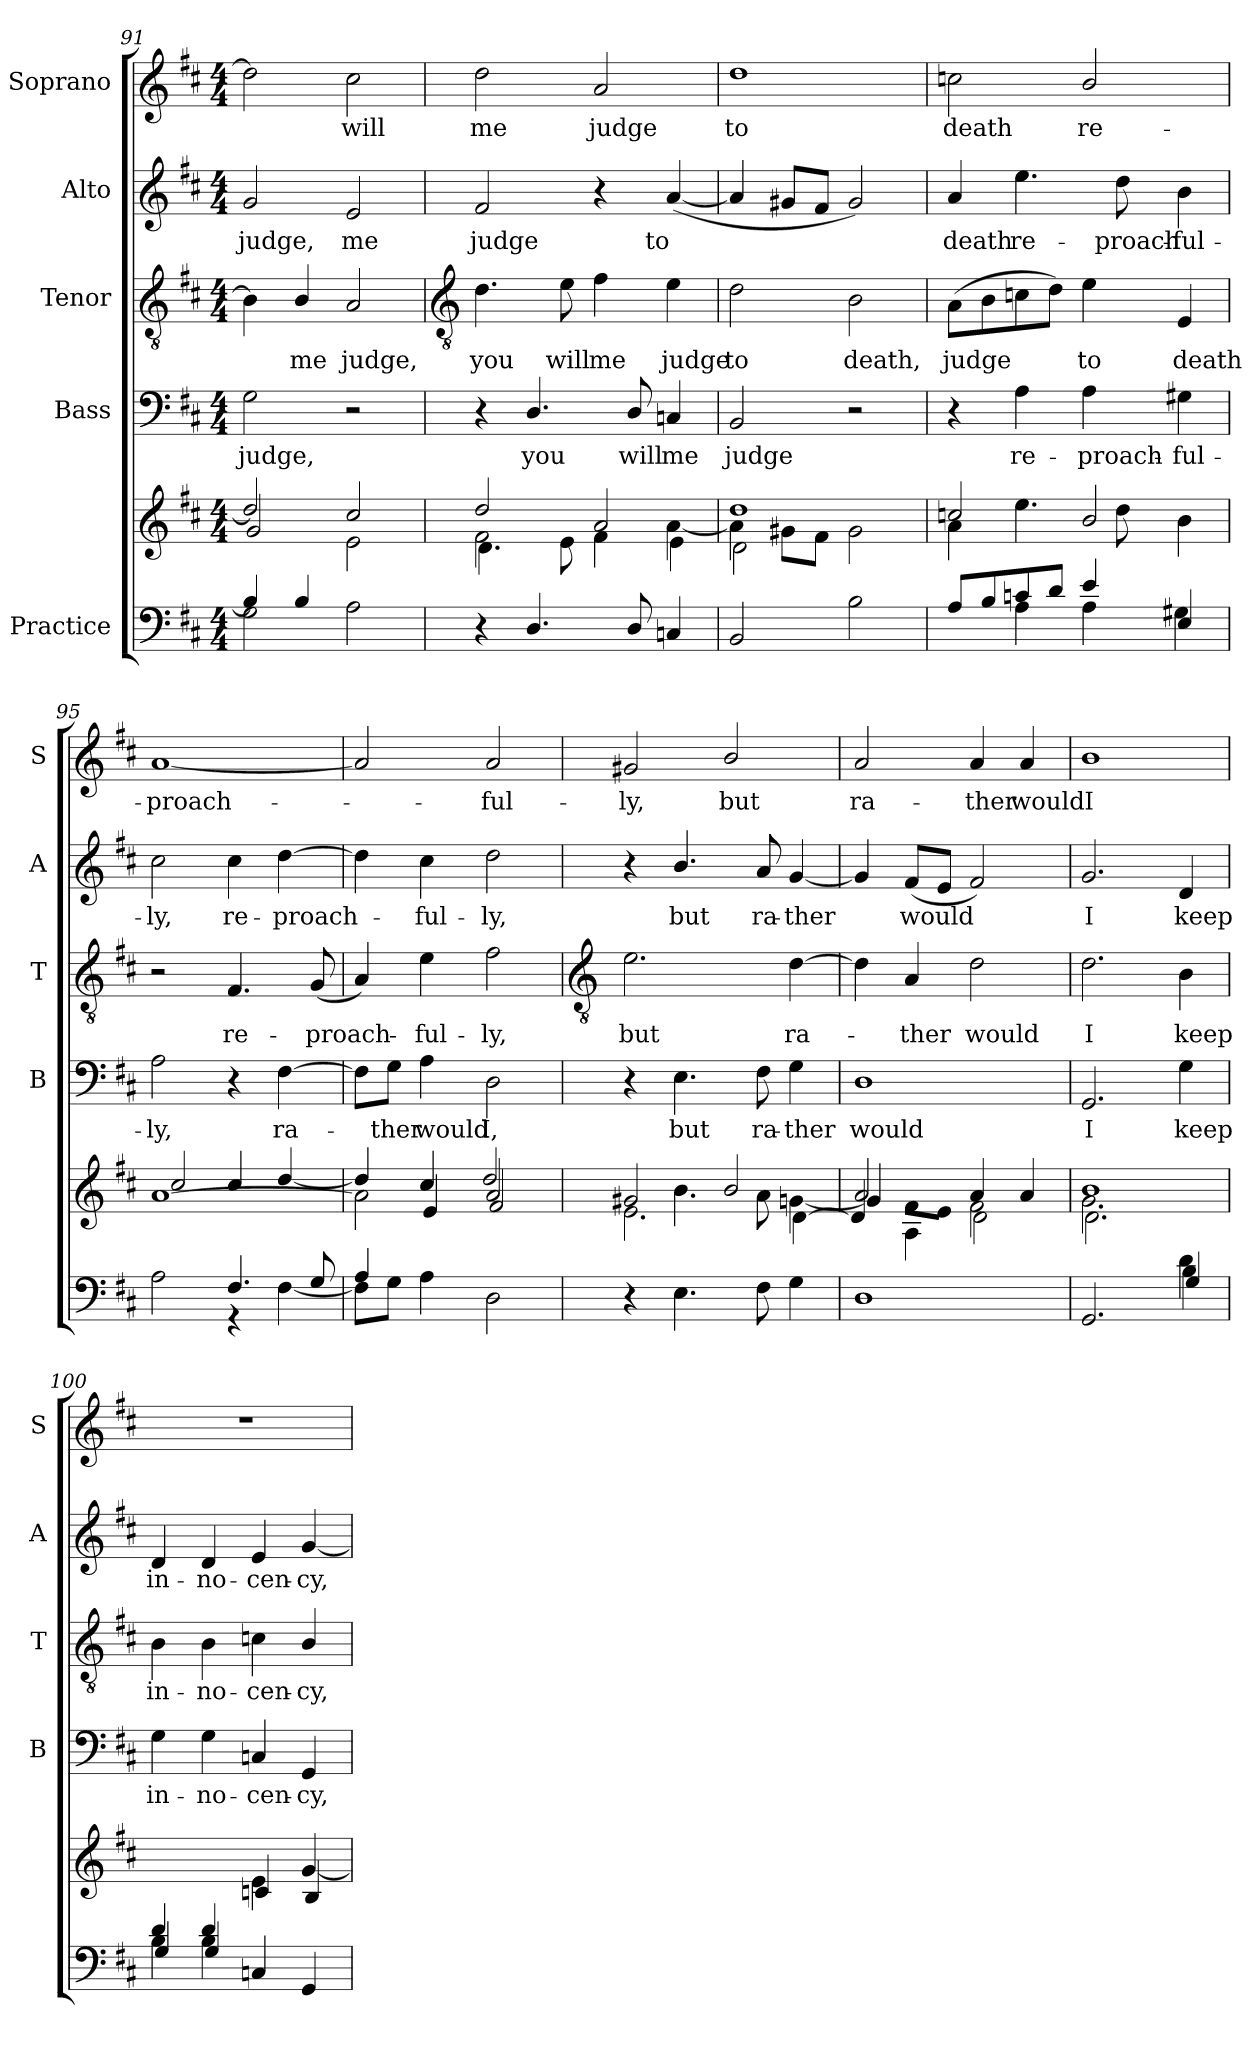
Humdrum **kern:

**kern	**kern	**kern	**text	**kern	**text	**kern	**text	**kern	**text
*part5	*part5	*part4	*part4	*part3	*part3	*part2	*part2	*part1	*part1
*staff6	*staff5	*staff4	*staff4	*staff3	*staff3	*staff2	*staff2	*staff1	*staff1
*I"Practice	*	*I"Bass	*	*I"Tenor	*	*I"Alto	*	*I"Soprano	*
*	*	*I'B	*	*I'T	*	*I'A	*	*I'S	*
*clefF4	*clefG2	*clefF4	*	*clefGv2	*	*clefG2	*	*clefG2	*
*k[f#c#]	*k[f#c#]	*k[f#c#]	*	*k[f#c#]	*	*k[f#c#]	*	*k[f#c#]	*
*D:	*D:	*D:	*	*D:	*	*D:	*	*D:	*
*M4/4	*M4/4	*M4/4	*	*M4/4	*	*M4/4	*	*M4/4	*
=91	=91	=91	=91	=91	=91	=91	=91	=91	=91
*^	*^	*	*	*	*	*	*	*	*
!	!	!	!	!	!LO:LY:b	!	!	!	!LO:LY:b	!	!
4B/]	2G	2dd/]	2g/	2G	judge,	4B]	.	2g/	judge,	2dd]	.
!	!	!	!	!	!	!	!LO:LY:b	!	!	!	!
4B/	.	.	.	.	.	4B/	me	.	.	.	.
!	!	!	!	!	!	!	!LO:LY:b	!	!LO:LY:b	!	!LO:LY:b
2A	2ryy	2cc#/	2e	2r	.	2A	judge,	2e	me	2cc#	will
*v	*v	*	*	*	*	*	*	*	*	*	*
*	*v	*v	*	*	*	*	*	*	*	*
!!LO:LB:g=z
=92	=92	=92	=92	=92	=92	=92	=92	=92	=92
*	*	*	*	*clefGv2	*	*	*	*	*
*^	*^	*	*	*	*	*	*	*	*
*	*	*	*^	*	*	*	*	*	*	*	*
!	!	!	!	!	!	!	!	!LO:LY:b	!	!LO:LY:b	!	!LO:LY:b
*v	*v	*	*	*	*	*	*	*	*	*	*	*
4r	2dd/	2f#	4.d\	4r	.	4.d	you	2f#	judge	2dd	me
!	!	!	!	!	!LO:LY:b	!	!	!	!	!	!
4.D/	.	.	.	4.D/	you	.	.	.	.	.	.
!	!	!	!	!	!	!	!LO:LY:b	!	!	!	!
.	.	.	8e\	.	.	8e	will	.	.	.	.
!	!	!	!	!	!	!	!LO:LY:b	!	!	!	!LO:LY:b
.	2a	4ryy	4f#\	.	.	4f#	me	4r	.	2a	judge
!	!	!	!	!	!LO:LY:b	!	!	!	!	!	!
8D/	.	.	.	8D/	will	.	.	.	.	.	.
!	!	!	!	!	!LO:LY:b	!	!LO:LY:b	!	!LO:LY:b	!	!
4Cn/	.	[4a\	4e\	4Cn	me	4e	judge	(<[4a	to	.	.
=93	=93	=93	=93	=93	=93	=93	=93	=93	=93	=93	=93
*^	*	*	*	*	*	*	*	*	*	*	*
!	!	!	!	!	!	!LO:LY:b	!	!LO:LY:b	!	!	!	!LO:LY:b
2ryy	2BB/	1dd	4a\]	2d\	2BB	judge	2d	to	4a]	.	1dd	to
.	.	.	8g#X\L	.	.	.	.	.	8g#X/L	.	.	.
.	.	.	8f#\J	.	.	.	.	.	8f#/J	.	.	.
!	!	!	!	!	!	!	!	!LO:LY:b	!	!	!	!
2B	2ryy	.	2g#\	2ryy	2r	.	2B	death,	2g#)	.	.	.
=94	=94	=94	=94	=94	=94	=94	=94	=94	=94	=94	=94	=94
!	!	!	!	!	!	!	!	!LO:LY:b	!	!LO:LY:b	!	!LO:LY:b
*	*	*	*v	*v	*	*	*	*	*	*	*	*
8A/L	4ryy	2ccn/	4a\	4r	.	(>8AL	judge	4a	death	2ccn	death
8B/	.	.	.	.	.	8B	.	.	.	.	.
!	!	!	!	!	!LO:LY:b	!	!	!	!LO:LY:b	!	!
8cn/	4A\	.	4.ee	4A	re-	8cn	.	4.ee	re-	.	.
8d/J	.	.	.	.	.	8dJ)	.	.	.	.	.
!	!	!	!	!	!LO:LY:b	!	!LO:LY:b	!	!	!	!LO:LY:b
4e	4A\	2b/	.	4A	-proach-	4e	to	.	.	2b/	re-
!	!	!	!	!	!	!	!	!	!LO:LY:b	!	!
.	.	.	8dd	.	.	.	.	8dd	-proach-	.	.
!	!	!	!	!	!LO:LY:b	!	!LO:LY:b	!	!LO:LY:b	!	!
4E	4G#X\	.	4b	4G#X	-ful-	4E	death	4b	-ful-	.	.
=95	=95	=95	=95	=95	=95	=95	=95	=95	=95	=95	=95
!	!	!	!	!	!LO:LY:b	!	!	!	!LO:LY:b	!	!LO:LY:b
2ryy	2A\	[1a	2cc#/	2A	-ly,	2r	.	2cc#	-ly,	[1a	-proach-
!	!	!	!	!	!	!	!LO:LY:b	!	!LO:LY:b	!	!
4.F#/	4r	.	4cc#/	4r	.	4.F#	re-	4cc#	re-	.	.
!	!	!	!	!	!LO:LY:b	!	!	!	!LO:LY:b	!	!
.	[4F#\	.	[4dd/	[4F#	ra-	.	.	[4dd	-proach-	.	.
!	!	!	!	!	!	!	!LO:LY:b	!	!	!	!
8G/	.	.	.	.	.	(<8GL	-proach-	.	.	.	.
=96	=96	=96	=96	=96	=96	=96	=96	=96	=96	=96	=96
*	*	*	*^	*	*	*	*	*	*	*	*
4A/	8F#\L]	2a\]	4dd/]	4ryy	8F#\L]	.	4A)	.	4dd]	.	2a]	.
!	!	!	!	!	!	!LO:LY:b	!	!	!	!	!	!
.	8G\J	.	.	.	8G\J	ther	.	.	.	.	.	.
!	!	!	!	!	!	!LO:LY:b	!	!LO:LY:b	!	!LO:LY:b	!	!
2.ryy	4A\	.	4cc#/	4e	4A	would	4e	ful-	4cc#	ful-	.	.
!	!	!	!	!	!	!LO:LY:b	!	!LO:LY:b	!	!LO:LY:b	!	!LO:LY:b
.	2D\	2a	2dd/	2f#	2D	I,	2f#	-ly,	2dd	-ly,	2a	ful-
*v	*v	*	*	*	*	*	*	*	*	*	*	*
!!LO:LB:g=z
=97	=97	=97	=97	=97	=97	=97	=97	=97	=97	=97	=97
*	*	*	*	*	*	*clefGv2	*	*	*	*	*
*^	*	*	*	*	*	*	*	*	*	*	*
!	!	!	!	!	!	!	!	!LO:LY:b	!	!	!	!LO:LY:b
*v	*v	*	*	*	*	*	*	*	*	*	*	*
4r	2g#X	4ryy	2.e\	4r	.	2.e	but	4r	.	2g#X	-ly,
!	!	!	!	!	!LO:LY:b	!	!	!	!LO:LY:b	!	!
4.E	.	4.b\	.	4.E	but	.	.	4.b/	but	.	.
!	!	!	!	!	!	!	!	!	!	!	!LO:LY:b
.	2b/	.	.	.	.	.	.	.	.	2b/	but
!	!	!	!	!	!LO:LY:b	!	!	!	!LO:LY:b	!	!
8F#	.	8a\	.	8F#	ra-	.	.	8a	ra-	.	.
!	!	!	!	!	!LO:LY:b	!	!LO:LY:b	!	!LO:LY:b	!	!
4G	.	[4g\	[4d\	4G	-ther	[4d	ra-	[4g/	-ther	.	.
=98	=98	=98	=98	=98	=98	=98	=98	=98	=98	=98	=98
!	!	!	!	!	!LO:LY:b	!	!	!	!	!	!LO:LY:b
1D	2a	4g/]	4d]	1D	would	4d]	.	4g/]	.	2a	ra-
!	!	!	!	!	!	!	!LO:LY:b	!	!LO:LY:b	!	!
.	.	8f#L	4A\	.	.	4A	ther	(<8f#L	would	.	.
.	.	8eJ	.	.	.	.	.	8eJ	.	.	.
!	!	!	!	!	!	!	!LO:LY:b	!	!	!	!LO:LY:b
.	4a	2f#\	2d\	.	.	2d	would	2f#)	.	4a	-ther
!	!	!	!	!	!	!	!	!	!	!	!LO:LY:b
.	4a	.	.	.	.	.	.	.	.	4a	would
=99	=99	=99	=99	=99	=99	=99	=99	=99	=99	=99	=99
*^	*	*	*	*	*	*	*	*	*	*	*
*	*^	*	*	*	*	*	*	*	*	*	*	*
!	!	!	!	!	!	!	!LO:LY:b	!	!LO:LY:b	!	!LO:LY:b	!	!LO:LY:b
2.ryy	2.ryy	2.GG	1b	2.g\	2.d\	2.GG	I	2.d	I	2.g/	I	1b	I
!	!	!	!	!	!	!	!LO:LY:b	!	!LO:LY:b	!	!LO:LY:b	!	!
4d\	4B	4G	.	4ryy	4ryy	4G	keep	4B	keep	4d	keep	.	.
=100	=100	=100	=100	=100	=100	=100	=100	=100	=100	=100	=100	=100	=100
!	!	!	!	!	!	!	!LO:LY:b	!	!LO:LY:b	!	!LO:LY:b	!	!
4d	4B	4G	1ryy	2ryy	2ryy	4G	in-	4B	in-	4d	in-	1r	.
!	!	!	!	!	!	!	!LO:LY:b	!	!LO:LY:b	!	!LO:LY:b	!	!
4d	4B	4G	.	.	.	4G	-no-	4B	-no-	4d	-no-	.	.
!	!	!	!	!	!	!	!LO:LY:b	!	!LO:LY:b	!	!LO:LY:b	!	!
2ryy	2ryy	4Cn/	.	4e	4cn	4Cn	-cen-	4cn	-cen-	4e	-cen-	.	.
!	!	!	!	!	!	!	!LO:LY:b	!	!LO:LY:b	!	!LO:LY:b	!	!
.	.	4GG	.	[4g/	4B/	4GG	-cy,	4B/	-cy,	[4g/	-cy,	.	.
*v	*v	*v	*	*	*	*	*	*	*	*	*	*	*
*	*v	*v	*v	*	*	*	*	*	*	*	*
=	=	=	=	=	=	=	=	=	=
*-	*-	*-	*-	*-	*-	*-	*-	*-	*-
